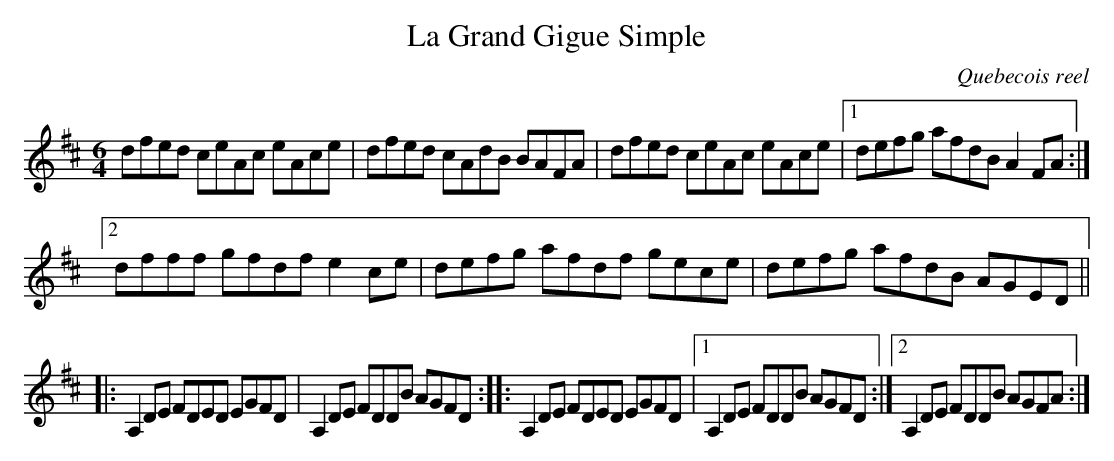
X:1
T:La Grand Gigue Simple
C:Quebecois reel
Q:333
L:1/8
M:6/4
K:D
dfed ceAc eAce|dfed cAdB BAFA|dfed ceAc eAce|1defg afdB A2FA:|!
[2dfff gfdf e2 ce|defg afdf gece|defg afdB AGED||!
|:A,2 DE FDED EGFD|A,2 DE FDDB AGFD:|
|:A,2 DE FDED EGFD|1A,2 DE FDDB AGFD:|2A,2 DE FDDB AGFA:|]!
